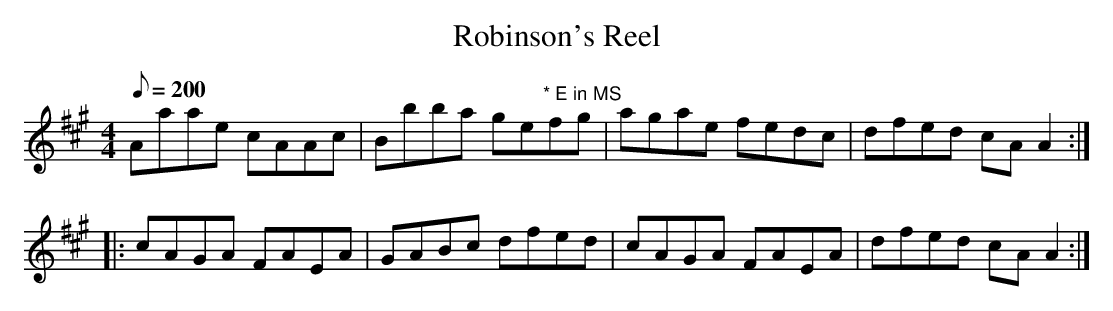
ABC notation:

X:1
T:Robinson's Reel
M:4/4
L:1/8
Q:200
K:A
Aaae cAAc|Bbba ge"* E in MS"fg|agae fedc|dfed cAA2:|!
|:cAGA FAEA|GABc dfed|cAGA FAEA|dfed cAA2:|]
